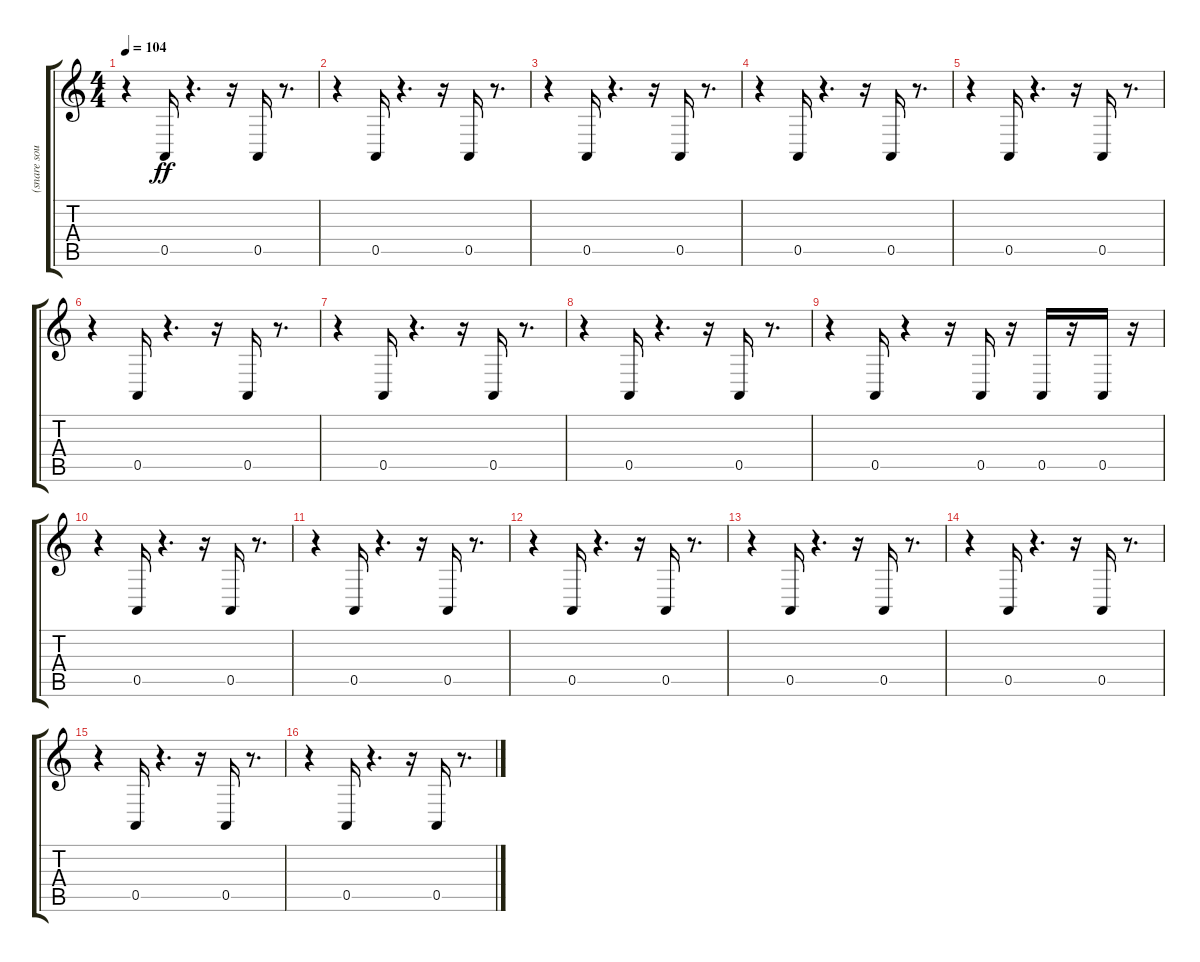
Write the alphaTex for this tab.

\track ("(snare sound)" "(snare sou") {instrument melodictom}
\staff {score tabs}
\tuning (E4 B3 G3 D3 A2 E2) {hide}
\ts (4 4)
\tempo 104
\clef g2
\ks c
r.4{dy ff} 0.5.16 r.4{d} r.16 0.5.16 r.8{d} |
r.4 0.5.16 r.4{d} r.16 0.5.16 r.8{d} |
r.4 0.5.16 r.4{d} r.16 0.5.16 r.8{d} |
r.4 0.5.16 r.4{d} r.16 0.5.16 r.8{d} |
r.4 0.5.16 r.4{d} r.16 0.5.16 r.8{d} |
r.4 0.5.16 r.4{d} r.16 0.5.16 r.8{d} |
r.4 0.5.16 r.4{d} r.16 0.5.16 r.8{d} |
r.4 0.5.16 r.4{d} r.16 0.5.16 r.8{d} |
r.4 0.5.16 r.4 r.16 0.5.16 r.16 0.5.16 r.16 0.5.16 r.16 |
r.4 0.5.16 r.4{d} r.16 0.5.16 r.8{d} |
r.4 0.5.16 r.4{d} r.16 0.5.16 r.8{d} |
r.4 0.5.16 r.4{d} r.16 0.5.16 r.8{d} |
r.4 0.5.16 r.4{d} r.16 0.5.16 r.8{d} |
r.4 0.5.16 r.4{d} r.16 0.5.16 r.8{d} |
r.4 0.5.16 r.4{d} r.16 0.5.16 r.8{d} |
r.4 0.5.16 r.4{d} r.16 0.5.16 r.8{d}
